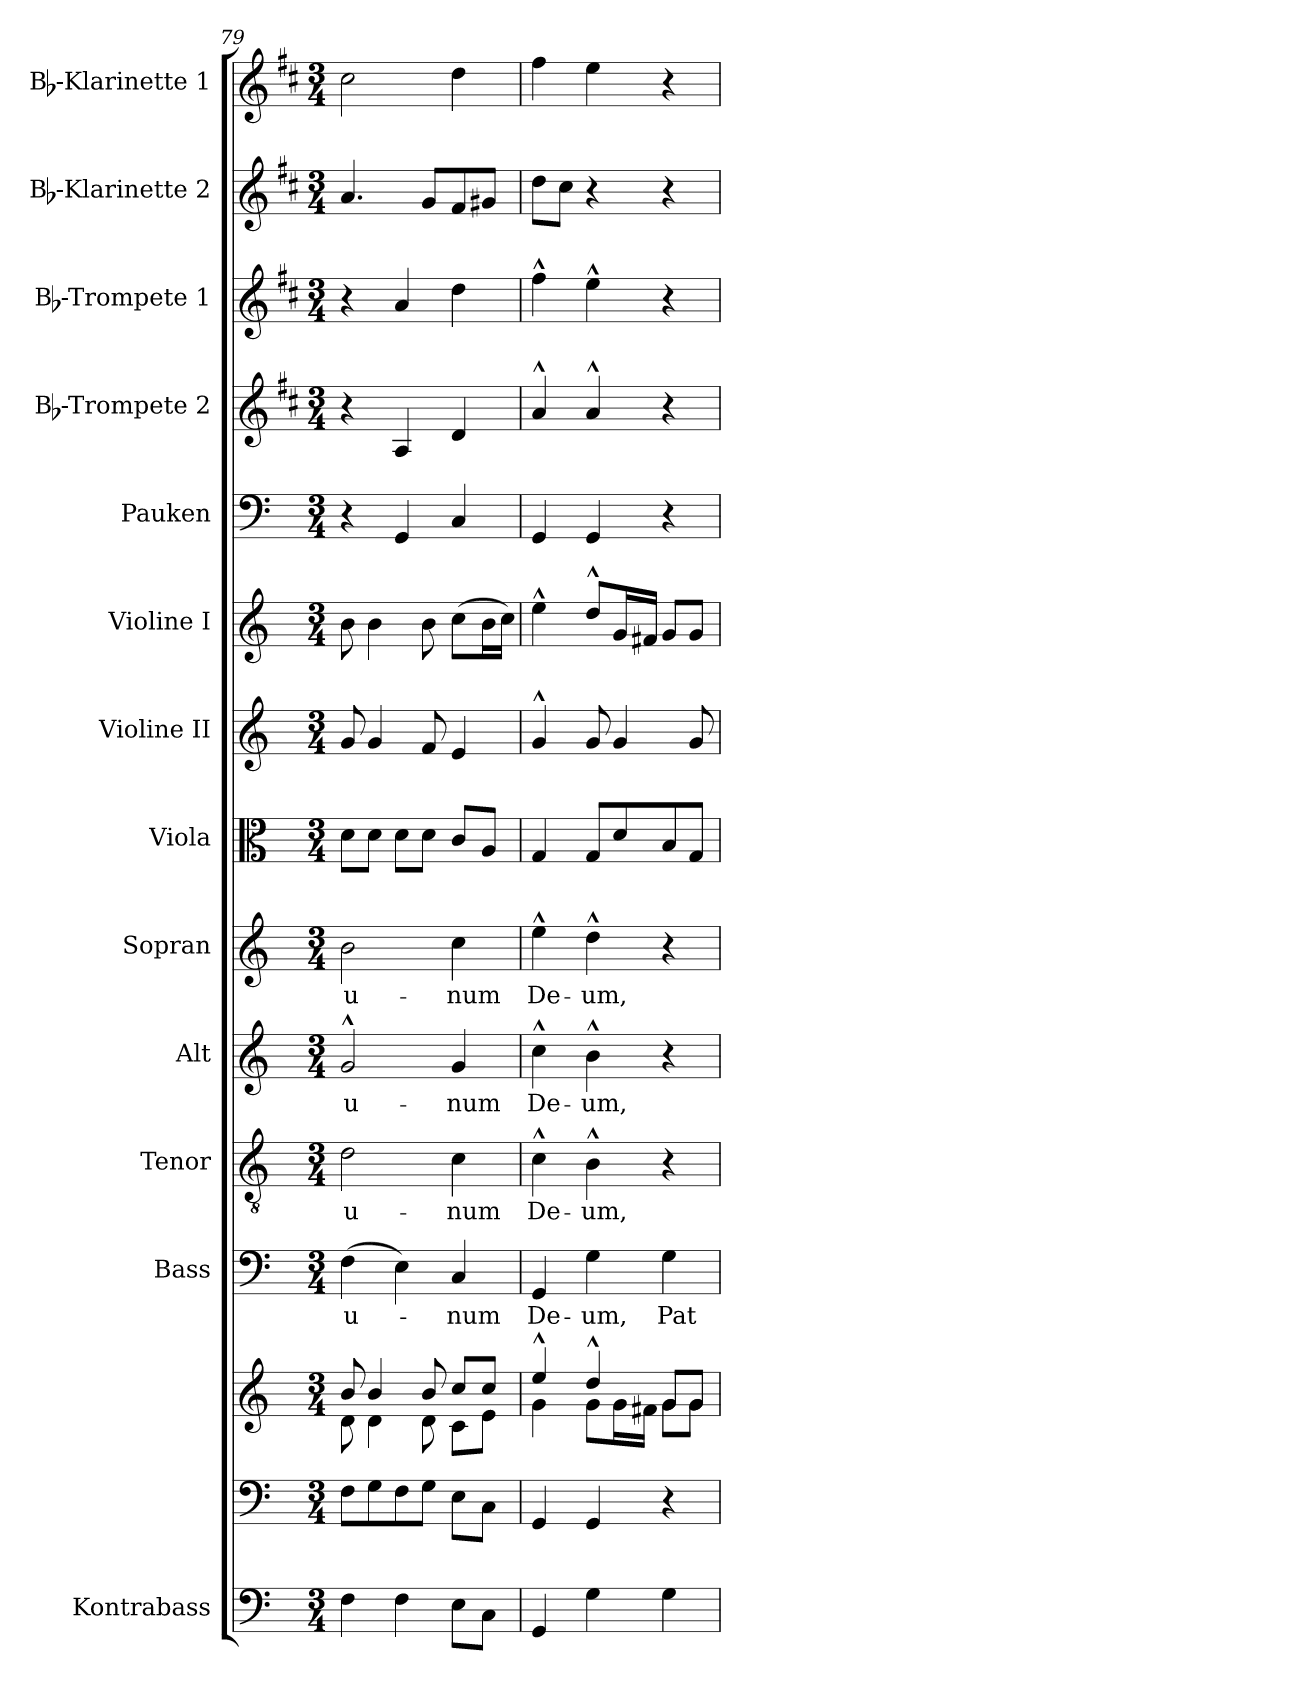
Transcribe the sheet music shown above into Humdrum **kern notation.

**kern	**kern	**kern	**kern	**text	**kern	**text	**kern	**text	**kern	**text	**kern	**kern	**kern	**kern	**kern	**kern	**kern	**kern
*part14	*part13	*part13	*part12	*part12	*part11	*part11	*part10	*part10	*part9	*part9	*part8	*part7	*part6	*part5	*part4	*part3	*part2	*part1
*staff15	*staff14	*staff13	*staff12	*staff12	*staff11	*staff11	*staff10	*staff10	*staff9	*staff9	*staff8	*staff7	*staff6	*staff5	*staff4	*staff3	*staff2	*staff1
*I"Kontrabass	*	*	*I"Bass	*	*I"Tenor	*	*I"Alt	*	*I"Sopran	*	*I"Viola	*I"Violine II	*I"Violine I	*I"Pauken	*I"Bb-Trompete 2	*I"Bb-Trompete 1	*I"Bb-Klarinette 2	*I"Bb-Klarinette 1
*I'Kb.	*	*	*I'B.	*	*I'T.	*	*I'A.	*	*I'S.	*	*I'Vla.	*I'Vl. II	*I'Vl. I	*I'Pk.	*I'Bb Trp. 2	*I'Bb Trp. 1	*I'Bb Kl. 2	*I'Bb Kl. 1
*clefF4	*clefF4	*clefG2	*clefF4	*	*clefGv2	*	*clefG2	*	*clefG2	*	*clefC3	*clefG2	*clefG2	*clefF4	*clefG2	*clefG2	*clefG2	*clefG2
*ITrd7c12	*	*	*	*	*	*	*	*	*	*	*	*	*	*	*ITrd1c2	*ITrd1c2	*ITrd1c2	*ITrd1c2
*k[]	*k[]	*k[]	*k[]	*	*k[]	*	*k[]	*	*k[]	*	*k[]	*k[]	*k[]	*k[]	*k[]	*k[]	*k[]	*k[]
*C:	*C:	*C:	*C:	*	*C:	*	*C:	*	*C:	*	*C:	*C:	*C:	*C:	*C:	*C:	*C:	*C:
*M3/4	*M3/4	*M3/4	*M3/4	*	*M3/4	*	*M3/4	*	*M3/4	*	*M3/4	*M3/4	*M3/4	*M3/4	*M3/4	*M3/4	*M3/4	*M3/4
=79	=79	=79	=79	=79	=79	=79	=79	=79	=79	=79	=79	=79	=79	=79	=79	=79	=79	=79
*	*	*^	*	*	*	*	*	*	*	*	*	*	*	*	*	*	*	*
!	!	!	!	!	!LO:LY:b	!	!LO:LY:b	!	!LO:LY:b	!	!LO:LY:b	!	!	!	!	!	!	!	!
4FF\	8F\L	8b/	8d\	(>4F\	u-	2d\	u-	2g^^>/	u-	2b\	u-	8d\L	8g/	8b\	4r	4r	4r	4.g/	2b\
.	8G\	4b/	4d\	.	.	.	.	.	.	.	.	8d\J	4g/	4b\	.	.	.	.	.
4FF\	8F\	.	.	4E\)	.	.	.	.	.	.	.	8d\L	.	.	4GG/	4G/	4g/	.	.
.	8G\J	8b/	8d\	.	.	.	.	.	.	.	.	8d\J	8f/	8b\	.	.	.	8f/L	.
!	!	!	!	!	!LO:LY:b	!	!LO:LY:b	!	!LO:LY:b	!	!LO:LY:b	!	!	!	!	!	!	!	!
8EE\L	8E\L	8cc/L	8c\L	4C/	-num	4c\	-num	4g/	-num	4cc\	-num	8c/L	4e/	(>8cc\L	4C/	4c/	4cc\	8e/	4cc\
8CC\J	8C\J	8cc/J	8e\J	.	.	.	.	.	.	.	.	8A/J	.	16b\L	.	.	.	8f#X/J	.
.	.	.	.	.	.	.	.	.	.	.	.	.	.	16cc\JJ)	.	.	.	.	.
=80	=80	=80	=80	=80	=80	=80	=80	=80	=80	=80	=80	=80	=80	=80	=80	=80	=80	=80	=80
!	!	!	!	!	!LO:LY:b	!	!LO:LY:b	!	!LO:LY:b	!	!LO:LY:b	!	!	!	!	!	!	!	!
4GGG/	4GG/	4ee^^>/	4g\	4GG/	De-	4c^^>\	De-	4cc^^>\	De-	4ee^^>\	De-	4G/	4g^^>/	4ee^^>\	4GG/	4g^^>/	4ee^^>\	8cc\L	4ee\
.	.	.	.	.	.	.	.	.	.	.	.	.	.	.	.	.	.	8b\J	.
!	!	!	!	!	!LO:LY:b	!	!LO:LY:b	!	!LO:LY:b	!	!LO:LY:b	!	!	!	!	!	!	!	!
4GG\	4GG/	4dd^^>/	8g\L	4G\	-um,	4B^^>\	-um,	4b^^>\	-um,	4dd^^>\	-um,	8G/L	8g/	8dd^^>/L	4GG/	4g^^>/	4dd^^>\	4r	4dd\
.	.	.	16g\L	.	.	.	.	.	.	.	.	8d/	4g/	16g/L	.	.	.	.	.
.	.	.	16f#X\JJ	.	.	.	.	.	.	.	.	.	.	16f#X/JJ	.	.	.	.	.
!	!	!	!	!	!LO:LY:b	!	!	!	!	!	!	!	!	!	!	!	!	!	!
4GG\	4r	8g/L	8g\L	4G\	Pat-	4r	.	4r	.	4r	.	8B/	.	8g/L	4r	4r	4r	4r	4r
.	.	8g/J	8g\J	.	.	.	.	.	.	.	.	8G/J	8g/	8g/J	.	.	.	.	.
*	*	*v	*v	*	*	*	*	*	*	*	*	*	*	*	*	*	*	*	*
=	=	=	=	=	=	=	=	=	=	=	=	=	=	=	=	=	=	=
*-	*-	*-	*-	*-	*-	*-	*-	*-	*-	*-	*-	*-	*-	*-	*-	*-	*-	*-
